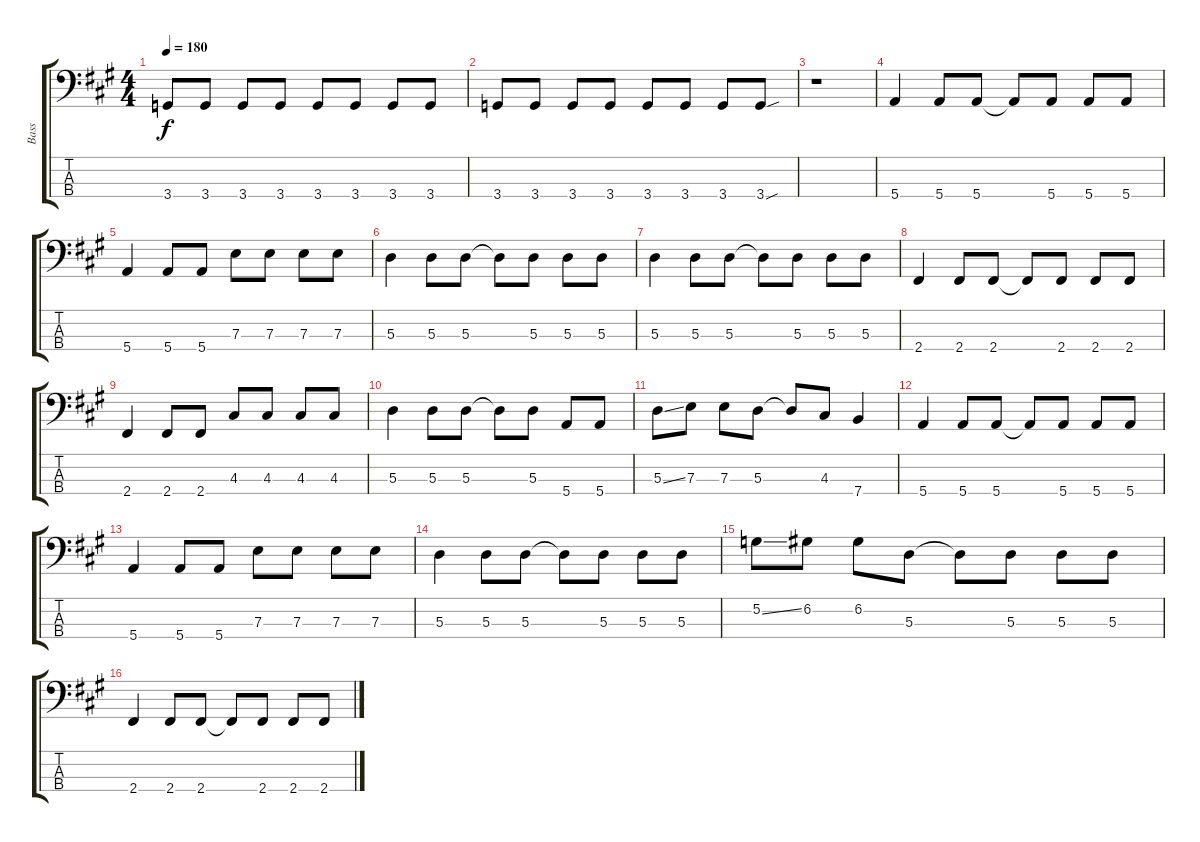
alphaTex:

\track ("Bass" "Bass") {instrument electricbasspick}
\staff {score tabs}
\tuning (G2 D2 A1 E1) {hide}
\ts (4 4)
\tempo 180
\clef f4
\ks a
3.4.8{dy f} 3.4.8 3.4.8 3.4.8 3.4.8 3.4.8 3.4.8 3.4.8 |
3.4.8 3.4.8 3.4.8 3.4.8 3.4.8 3.4.8 3.4.8 3.4{sou}.8 |
r.1 |
5.4.4 5.4.8 5.4.8 5.4{t}.8 5.4.8 5.4.8 5.4.8 |
5.4.4 5.4.8 5.4.8 7.3.8 7.3.8 7.3.8 7.3.8 |
5.3.4 5.3.8 5.3.8 5.3{t}.8 5.3.8 5.3.8 5.3.8 |
5.3.4 5.3.8 5.3.8 5.3{t}.8 5.3.8 5.3.8 5.3.8 |
2.4.4 2.4.8 2.4.8 2.4{t}.8 2.4.8 2.4.8 2.4.8 |
2.4.4 2.4.8 2.4.8 4.3.8 4.3.8 4.3.8 4.3.8 |
5.3.4 5.3.8 5.3.8 5.3{t}.8 5.3.8 5.4.8 5.4.8 |
5.3{ss}.8 7.3.8 7.3.8 5.3.8 5.3{t}.8 4.3.8 7.4.4 |
5.4.4 5.4.8 5.4.8 5.4{t}.8 5.4.8 5.4.8 5.4.8 |
5.4.4 5.4.8 5.4.8 7.3.8 7.3.8 7.3.8 7.3.8 |
5.3.4 5.3.8 5.3.8 5.3{t}.8 5.3.8 5.3.8 5.3.8 |
5.2{ss}.8 6.2.8 6.2.8 5.3.8 5.3{t}.8 5.3.8 5.3.8 5.3.8 |
2.4.4 2.4.8 2.4.8 2.4{t}.8 2.4.8 2.4.8 2.4.8
